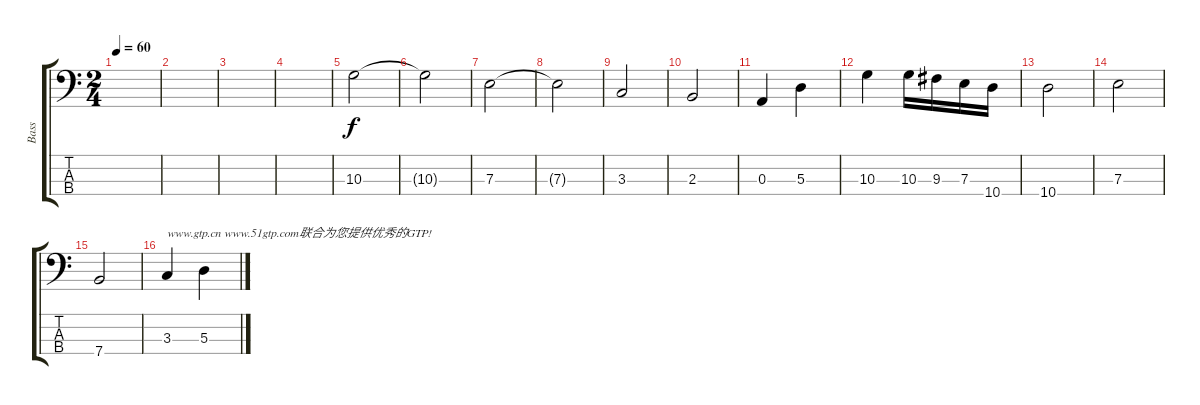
\track ("Bass" "Bass") {instrument electricbassfinger}
\staff {score tabs}
\tuning (G2 D2 A1 E1) {hide}
\ts (2 4)
\tempo 60
\clef f4
\ks c
|
|
|
|
10.3.2 |
10.3{t}.2 |
7.3.2 |
7.3{t}.2 |
3.3.2 |
2.3.2 |
0.3.4 5.3.4 |
10.3.4 10.3.16 9.3.16 7.3.16 10.4.16 |
10.4.2 |
7.3.2 |
7.4.2 |
3.3.4{txt "www.gtp.cn www.51gtp.com联合为您提供优秀的GTP!"} 5.3.4
